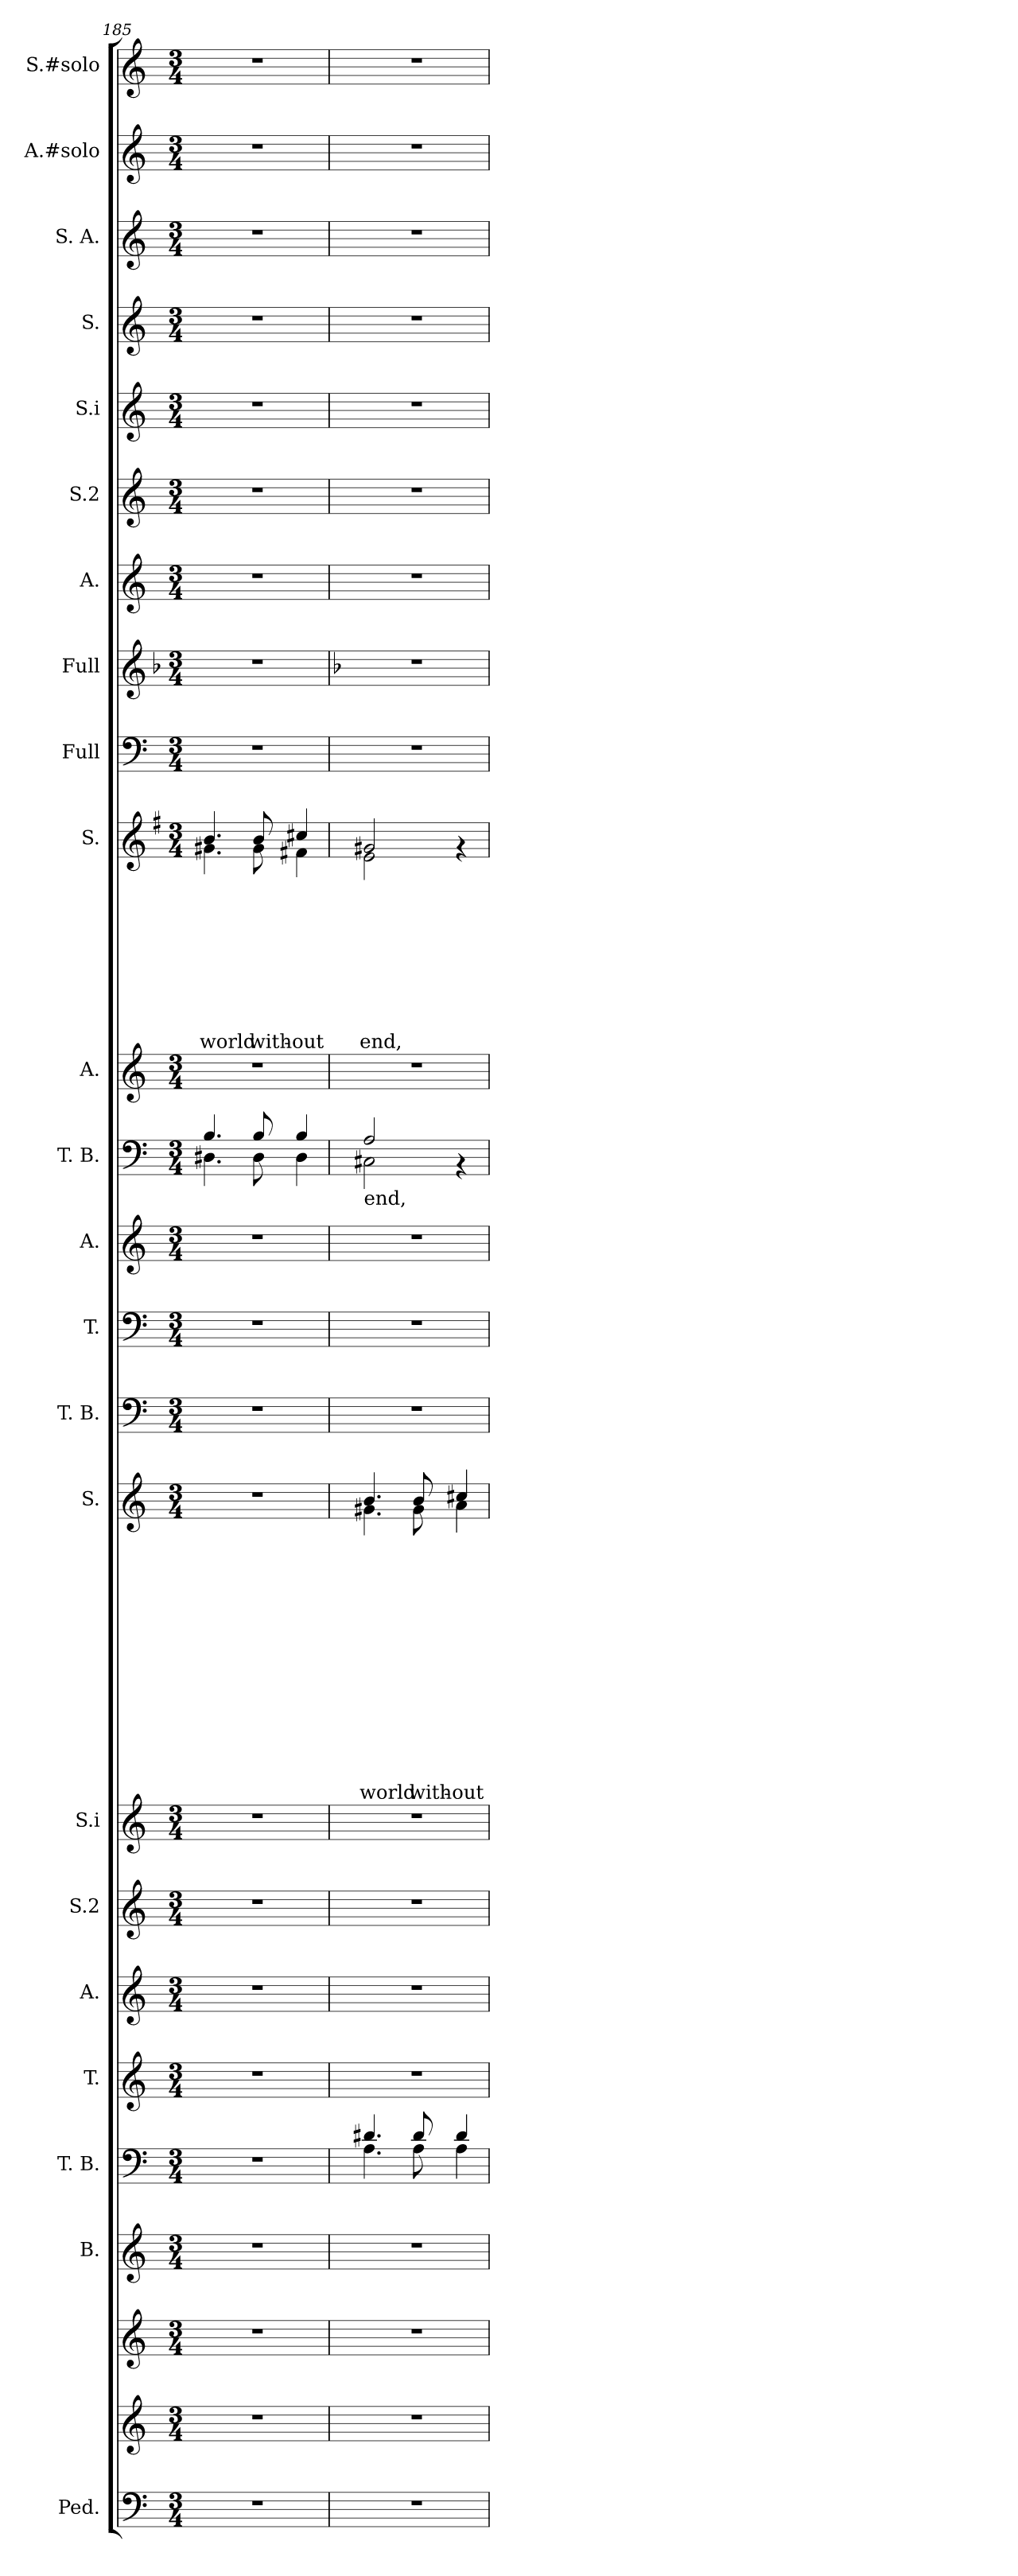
**kern	**kern	**kern	**kern	**kern	**kern	**kern	**kern	**kern	**kern	**text	**text	**text	**text	**text	**text	**text	**text	**text	**text	**text	**text	**text	**text	**kern	**kern	**kern	**kern	**kern	**kern	**text	**text	**text	**text	**text	**text	**text	**text	**text	**kern	**kern	**kern	**kern	**kern	**kern	**kern	**kern	**kern
*part25	*part24	*part23	*part22	*part21	*part20	*part19	*part18	*part17	*part16	*part16	*part16	*part16	*part16	*part16	*part16	*part16	*part16	*part16	*part16	*part16	*part16	*part16	*part16	*part15	*part14	*part13	*part12	*part11	*part10	*part10	*part10	*part10	*part10	*part10	*part10	*part10	*part10	*part10	*part9	*part8	*part7	*part6	*part5	*part4	*part3	*part2	*part1
*staff25	*staff24	*staff23	*staff22	*staff21	*staff20	*staff19	*staff18	*staff17	*staff16	*staff16	*staff16	*staff16	*staff16	*staff16	*staff16	*staff16	*staff16	*staff16	*staff16	*staff16	*staff16	*staff16	*staff16	*staff15	*staff14	*staff13	*staff12	*staff11	*staff10	*staff10	*staff10	*staff10	*staff10	*staff10	*staff10	*staff10	*staff10	*staff10	*staff9	*staff8	*staff7	*staff6	*staff5	*staff4	*staff3	*staff2	*staff1
*I"Ped.	*	*	*I"B.	*I"T. B.	*I"T.	*I"A.	*I"S.2	*I"S.i	*I"S.	*	*	*	*	*	*	*	*	*	*	*	*	*	*	*I"T. B.	*I"T.	*I"A.	*I"T. B.	*I"A.	*I"S.	*	*	*	*	*	*	*	*	*	*I"Full	*I"Full	*I"A.	*I"S.2	*I"S.i	*I"S.	*I"S. A.	*I"A.#solo	*I"S.#solo
*I'Ped.	*	*	*	*I'T. B.	*I'T.	*I'A.	*I'S.2	*I'S.i	*I'S.	*	*	*	*	*	*	*	*	*	*	*	*	*	*	*I'T. B.	*I'T.	*	*I'T. B.	*I'A.	*I'S.	*	*	*	*	*	*	*	*	*	*	*	*I'A.	*I'S.2	*I'S.i	*I'S.	*I'S. A.	*I'A.#solo	*I'S.#solo
*clefF4	*clefG2	*clefG2	*clefG2	*clefF4	*clefG2	*clefG2	*clefG2	*clefG2	*clefG2	*	*	*	*	*	*	*	*	*	*	*	*	*	*	*clefF4	*clefF4	*clefG2	*clefF4	*clefG2	*clefG2	*	*	*	*	*	*	*	*	*	*clefF4	*clefG2	*clefG2	*clefG2	*clefG2	*clefG2	*clefG2	*clefG2	*clefG2
*	*	*	*	*	*	*	*	*	*	*	*	*	*	*	*	*	*	*	*	*	*	*	*	*	*	*	*	*	*	*	*	*	*	*	*	*	*	*	*	*ITrd3c5	*	*	*	*	*	*	*
*k[]	*k[]	*k[]	*k[]	*k[]	*k[]	*k[]	*k[]	*k[]	*k[]	*	*	*	*	*	*	*	*	*	*	*	*	*	*	*k[]	*k[]	*k[]	*k[]	*k[]	*k[f#]	*	*	*	*	*	*	*	*	*	*k[]	*k[]	*k[]	*k[]	*k[]	*k[]	*k[]	*k[]	*k[]
*C:	*C:	*C:	*C:	*C:	*C:	*C:	*C:	*C:	*C:	*	*	*	*	*	*	*	*	*	*	*	*	*	*	*C:	*C:	*C:	*C:	*C:	*G:	*	*	*	*	*	*	*	*	*	*C:	*C:	*C:	*C:	*C:	*C:	*C:	*C:	*C:
*M3/4	*M3/4	*M3/4	*M3/4	*M3/4	*M3/4	*M3/4	*M3/4	*M3/4	*M3/4	*	*	*	*	*	*	*	*	*	*	*	*	*	*	*M3/4	*M3/4	*M3/4	*M3/4	*M3/4	*M3/4	*	*	*	*	*	*	*	*	*	*M3/4	*M3/4	*M3/4	*M3/4	*M3/4	*M3/4	*M3/4	*M3/4	*M3/4
=185	=185	=185	=185	=185	=185	=185	=185	=185	=185	=185	=185	=185	=185	=185	=185	=185	=185	=185	=185	=185	=185	=185	=185	=185	=185	=185	=185	=185	=185	=185	=185	=185	=185	=185	=185	=185	=185	=185	=185	=185	=185	=185	=185	=185	=185	=185	=185
*	*	*	*	*	*	*	*	*	*	*	*	*	*	*	*	*	*	*	*	*	*	*	*	*	*	*	*^	*	*^	*	*	*	*	*	*	*	*	*	*	*	*	*	*	*	*	*	*
!	!	!	!	!	!	!	!	!	!	!	!	!	!	!	!	!	!	!	!	!	!	!	!	!	!	!	!	!	!	!	!	!	!	!	!	!	!	!	!	!LO:LY:b	!	!	!	!	!	!	!	!	!
2.r	2.r	2.r	2.r	2.r	2.r	2.r	2.r	2.r	2.r	.	.	.	.	.	.	.	.	.	.	.	.	.	.	2.r	2.r	2.r	4.B/	4.D#X\	2.r	4.b/	4.g#X\	.	.	.	.	.	.	.	.	world	2.r	2.r	2.r	2.r	2.r	2.r	2.r	2.r	2.r
!	!	!	!	!	!	!	!	!	!	!	!	!	!	!	!	!	!	!	!	!	!	!	!	!	!	!	!	!	!	!	!	!	!	!	!	!	!	!	!	!LO:LY:b	!	!	!	!	!	!	!	!	!
.	.	.	.	.	.	.	.	.	.	.	.	.	.	.	.	.	.	.	.	.	.	.	.	.	.	.	8B/	8D#\	.	8b/	8g#\	.	.	.	.	.	.	.	.	with-	.	.	.	.	.	.	.	.	.
!	!	!	!	!	!	!	!	!	!	!	!	!	!	!	!	!	!	!	!	!	!	!	!	!	!	!	!	!	!	!	!	!	!	!	!	!	!	!	!	!LO:LY:b	!	!	!	!	!	!	!	!	!
.	.	.	.	.	.	.	.	.	.	.	.	.	.	.	.	.	.	.	.	.	.	.	.	.	.	.	4B/	4D#\	.	4cc#X/	4f#X\	.	.	.	.	.	.	.	.	-out	.	.	.	.	.	.	.	.	.
!!LO:PB:g=z
=186	=186	=186	=186	=186	=186	=186	=186	=186	=186	=186	=186	=186	=186	=186	=186	=186	=186	=186	=186	=186	=186	=186	=186	=186	=186	=186	=186	=186	=186	=186	=186	=186	=186	=186	=186	=186	=186	=186	=186	=186	=186	=186	=186	=186	=186	=186	=186	=186	=186
*	*	*	*	*	*	*	*	*	*	*	*	*	*	*	*	*	*	*	*	*	*	*	*	*	*	*	*	*	*	*k[]	*	*	*	*	*	*	*	*	*	*	*	*	*	*	*	*	*	*	*
*	*	*	*	*	*	*	*	*	*	*	*	*	*	*	*	*	*	*	*	*	*	*	*	*	*	*	*	*	*	*C:	*	*	*	*	*	*	*	*	*	*	*	*	*	*	*	*	*	*	*
*	*	*	*	*^	*	*	*	*	*^	*	*	*	*	*	*	*	*	*	*	*	*	*	*	*	*	*	*	*	*	*	*	*	*	*	*	*	*	*	*	*	*	*	*	*	*	*	*	*	*
!	!	!	!	!	!	!	!	!	!	!	!	!	!	!	!	!	!	!	!	!	!	!	!	!	!	!	!	!	!LO:TX:b:t=end,	!	!	!	!	!	!	!	!	!	!	!	!	!	!	!	!	!	!	!	!	!	!
!	!	!	!	!	!	!	!	!	!	!	!	!	!	!	!	!	!	!	!	!	!	!	!	!	!LO:LY:b	!	!	!	!	!	!	!	!	!	!	!	!	!	!	!	!	!LO:LY:b	!	!	!	!	!	!	!	!	!
2.r	2.r	2.r	2.r	4.d#X/	4.A\	2.r	2.r	2.r	2.r	4.b/	4.g#X\	.	.	.	.	.	.	.	.	.	.	.	.	.	world	2.r	2.r	2.r	2A/	2C#X\	2.r	2g#X/	2e\	.	.	.	.	.	.	.	.	end,	2.r	2.r	2.r	2.r	2.r	2.r	2.r	2.r	2.r
!	!	!	!	!	!	!	!	!	!	!	!	!	!	!	!	!	!	!	!	!	!	!	!	!	!LO:LY:b	!	!	!	!	!	!	!	!	!	!	!	!	!	!	!	!	!	!	!	!	!	!	!	!	!	!
.	.	.	.	8d#/	8A\	.	.	.	.	8b/	8g#\	.	.	.	.	.	.	.	.	.	.	.	.	.	with-	.	.	.	.	.	.	.	.	.	.	.	.	.	.	.	.	.	.	.	.	.	.	.	.	.	.
!	!	!	!	!	!	!	!	!	!	!	!	!	!	!	!	!	!	!	!	!	!	!	!	!	!LO:LY:b	!	!	!	!	!	!	!	!	!	!	!	!	!	!	!	!	!	!	!	!	!	!	!	!	!	!
.	.	.	.	4d#/	4A\	.	.	.	.	4cc#X/	4a\	.	.	.	.	.	.	.	.	.	.	.	.	.	-out	.	.	.	4rAA	4ryy	.	4rf	4ryy	.	.	.	.	.	.	.	.	.	.	.	.	.	.	.	.	.	.
*	*	*	*	*v	*v	*	*	*	*	*v	*v	*	*	*	*	*	*	*	*	*	*	*	*	*	*	*	*	*	*v	*v	*	*v	*v	*	*	*	*	*	*	*	*	*	*	*	*	*	*	*	*	*	*
=	=	=	=	=	=	=	=	=	=	=	=	=	=	=	=	=	=	=	=	=	=	=	=	=	=	=	=	=	=	=	=	=	=	=	=	=	=	=	=	=	=	=	=	=	=	=	=
*-	*-	*-	*-	*-	*-	*-	*-	*-	*-	*-	*-	*-	*-	*-	*-	*-	*-	*-	*-	*-	*-	*-	*-	*-	*-	*-	*-	*-	*-	*-	*-	*-	*-	*-	*-	*-	*-	*-	*-	*-	*-	*-	*-	*-	*-	*-	*-
